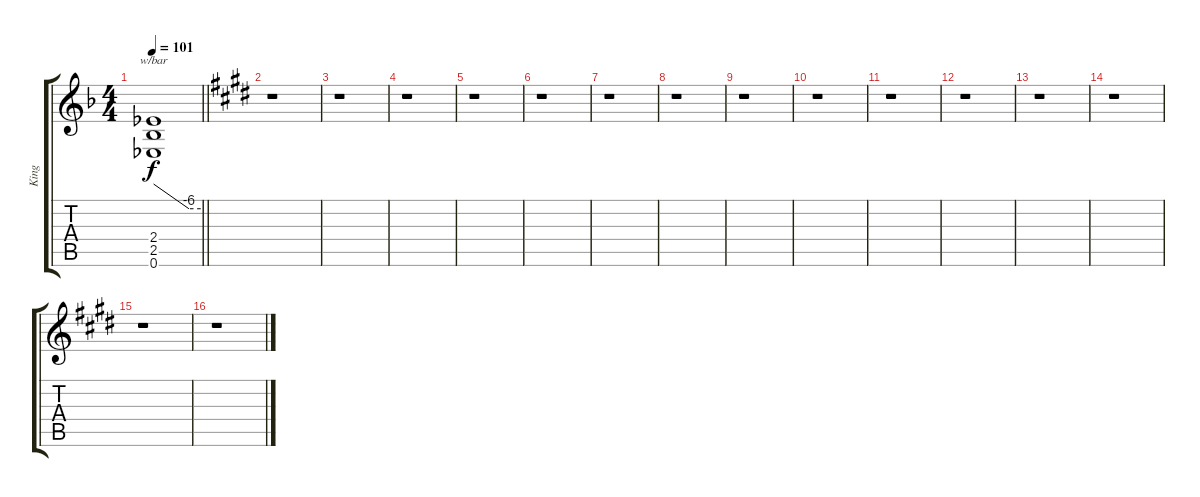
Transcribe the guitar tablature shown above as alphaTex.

\track ("King" "King") {instrument distortionguitar}
\staff {score tabs}
\tuning (Eb4 Bb3 Gb3 Db3 Ab2 Eb2) {hide}
\ts (4 4)
\tempo 101
\clef g2
\barLineRight lightlight
\ks f
(2.4{t} 2.5{t} 0.6{t}).1{tbe (custom default 0 0 45 -24 60 -24) dy f} |
\ks e
r.1 |
r.1 |
r.1 |
r.1 |
r.1 |
r.1 |
r.1 |
r.1 |
r.1 |
r.1 |
r.1 |
r.1 |
r.1 |
r.1 |
r.1
